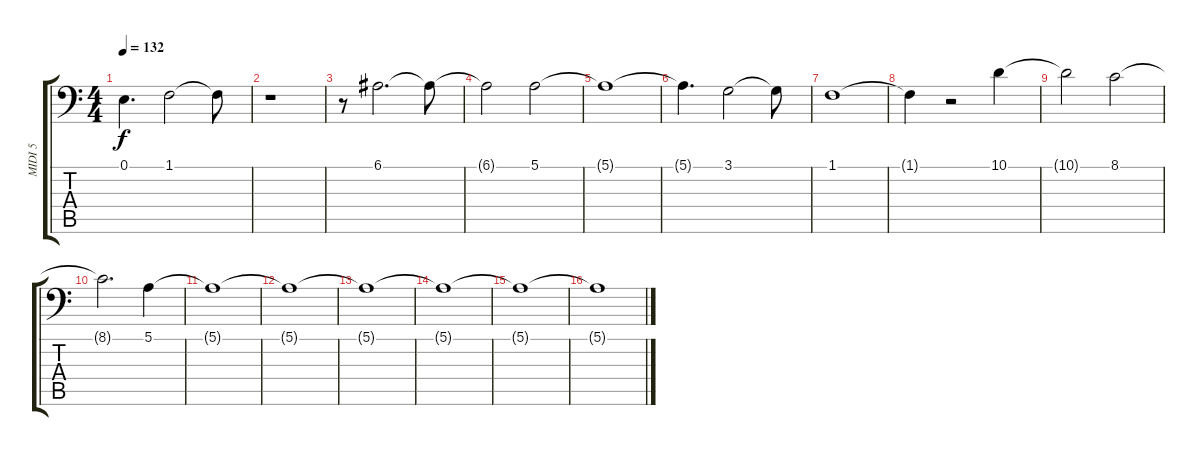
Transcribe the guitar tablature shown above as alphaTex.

\track ("MIDI 5" "MIDI 5") {solo instrument synthstrings1}
\staff {score tabs}
\tuning (E3 B2 G2 D2 A1 E1) {hide}
\ts (4 4)
\tempo 132
\clef f4
\ks c
0.1{t}.4{d dy f} 1.1.2 1.1{t}.8 |
r.1 |
r.8 6.1.2{d} 6.1{t}.8 |
6.1{t}.2 5.1.2 |
5.1{t}.1 |
5.1{t}.4{d} 3.1.2 3.1{t}.8 |
1.1.1 |
1.1{t}.4 r.2 10.1.4 |
10.1{t}.2 8.1.2 |
8.1{t}.2{d} 5.1.4 |
5.1{t}.1 |
5.1{t}.1 |
5.1{t}.1 |
5.1{t}.1 |
5.1{t}.1 |
5.1{t}.1
